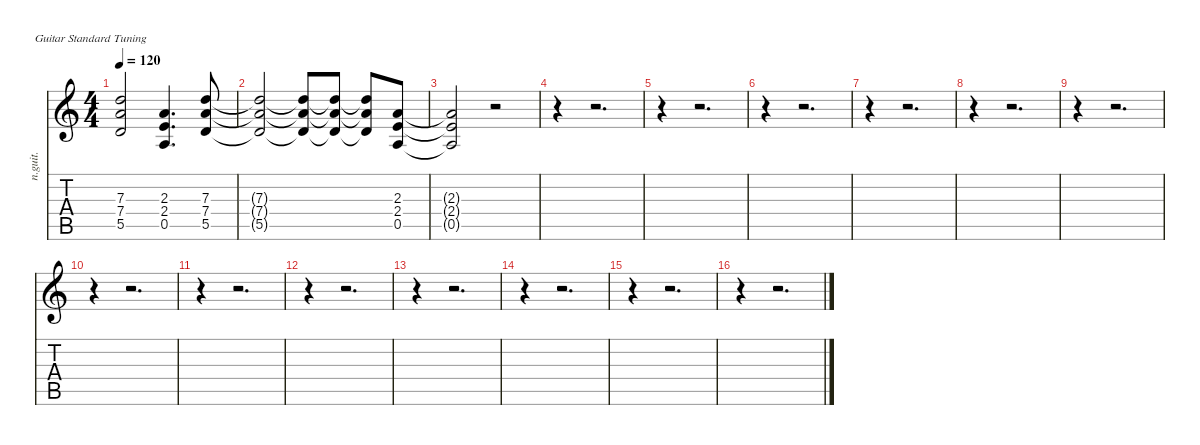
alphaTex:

\defaultSystemsLayout 4
\hideDynamics
\bracketExtendMode nobrackets
\otherSystemsTrackNameOrientation horizontal
\track ("Guitar 2" "n.guit.") {instrument acousticguitarnylon}
\staff {score tabs}
\tuning (E4 B3 G3 D3 A2 E2)
\ts (4 4)
\tempo 120
\clef g2
\ks c
(7.3 7.4 5.5).2{dy f beam Up} (2.3 2.4 0.5).4{d beam Up} (7.3 7.4 5.5).8{beam Up} |
(7.3{t} 7.4{t} 5.5{t}).2{beam Up} (7.3{t} 7.4{t} 5.5{t}).8{beam Up} (7.3{t} 7.4{t} 5.5{t}).8{beam Up} (7.3{t} 7.4{t} 5.5{t}).8{beam Up} (2.3 2.4 0.5).8{beam Up} |
(2.3{t} 2.4{t} 0.5{t}).2{beam Up} r.2{beam Up} |
r.4{beam Down} r.2{d beam Down} |
r.4{beam Down} r.2{d beam Down} |
r.4{beam Down} r.2{d beam Down} |
r.4{beam Down} r.2{d beam Down} |
r.4{beam Down} r.2{d beam Down} |
r.4{beam Down} r.2{d beam Down} |
r.4{beam Down} r.2{d beam Down} |
r.4{beam Down} r.2{d beam Down} |
r.4{beam Down} r.2{d beam Down} |
r.4{beam Down} r.2{d beam Down} |
r.4{beam Down} r.2{d beam Down} |
r.4{beam Down} r.2{d beam Down} |
r.4{beam Down} r.2{d beam Down}
